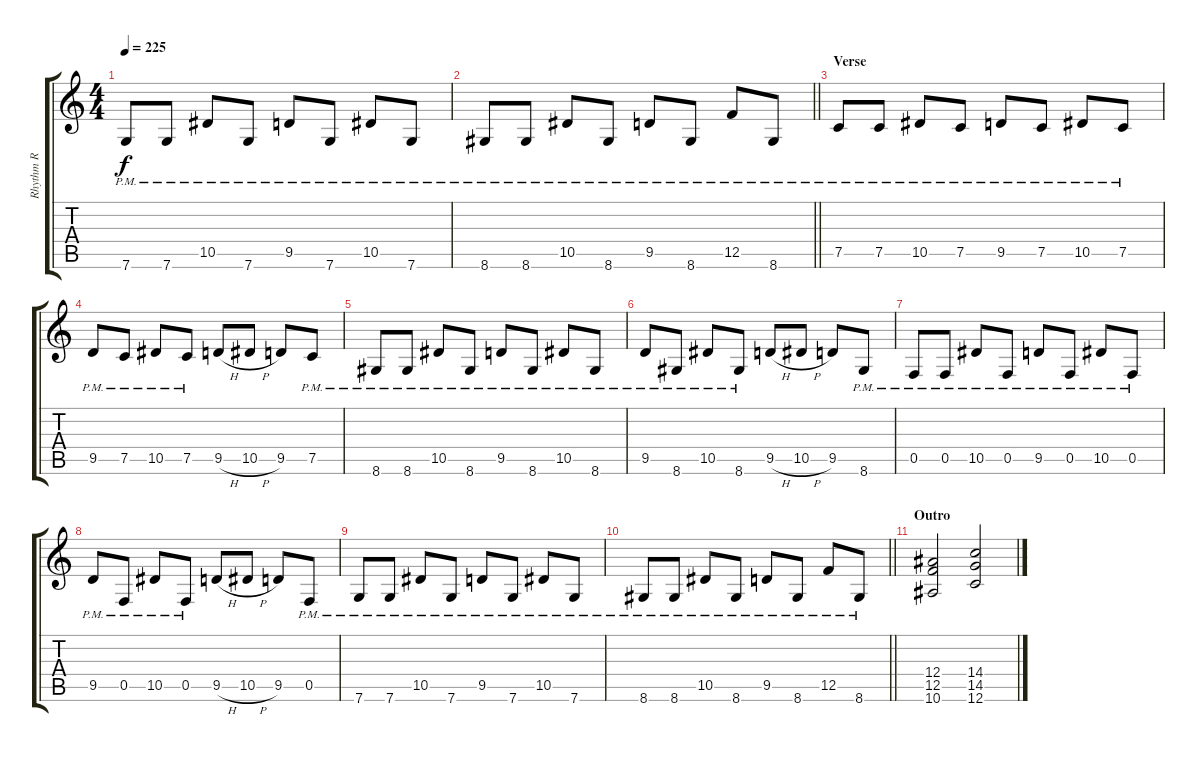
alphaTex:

\track ("Rhythm R" "Rhythm R") {instrument distortionguitar}
\staff {score tabs}
\tuning (C4 G3 Eb3 Bb2 F2 C2) {hide}
\ts (4 4)
\tempo 225
\clef g2
\ks c
7.6{pm}.8{dy f} 7.6{pm}.8 10.5{pm}.8 7.6{pm}.8 9.5{pm}.8 7.6{pm}.8 10.5{pm}.8 7.6{pm}.8 |
\barLineRight lightlight
8.6{pm}.8 8.6{pm}.8 10.5{pm}.8 8.6{pm}.8 9.5{pm}.8 8.6{pm}.8 12.5{pm}.8 8.6{pm}.8 |
\section ("" "Verse")
7.5{pm}.8 7.5{pm}.8 10.5{pm}.8 7.5{pm}.8 9.5{pm}.8 7.5{pm}.8 10.5{pm}.8 7.5{pm}.8 |
9.5{pm}.8 7.5{pm}.8 10.5{pm}.8 7.5{pm}.8 9.5{h}.8 10.5{h}.8 9.5.8 7.5{pm}.8 |
8.6{pm}.8 8.6{pm}.8 10.5{pm}.8 8.6{pm}.8 9.5{pm}.8 8.6{pm}.8 10.5{pm}.8 8.6{pm}.8 |
9.5{pm}.8 8.6{pm}.8 10.5{pm}.8 8.6{pm}.8 9.5{h}.8 10.5{h}.8 9.5.8 8.6{pm}.8 |
0.5{pm}.8 0.5{pm}.8 10.5{pm}.8 0.5{pm}.8 9.5{pm}.8 0.5{pm}.8 10.5{pm}.8 0.5{pm}.8 |
9.5{pm}.8 0.5{pm}.8 10.5{pm}.8 0.5{pm}.8 9.5{h}.8 10.5{h}.8 9.5.8 0.5{pm}.8 |
7.6{pm}.8 7.6{pm}.8 10.5{pm}.8 7.6{pm}.8 9.5{pm}.8 7.6{pm}.8 10.5{pm}.8 7.6{pm}.8 |
\barLineRight lightlight
8.6{pm}.8 8.6{pm}.8 10.5{pm}.8 8.6{pm}.8 9.5{pm}.8 8.6{pm}.8 12.5{pm}.8 8.6{pm}.8 |
\section ("" "Outro")
(12.4 12.5 10.6).2 (14.4 14.5 12.6).2
